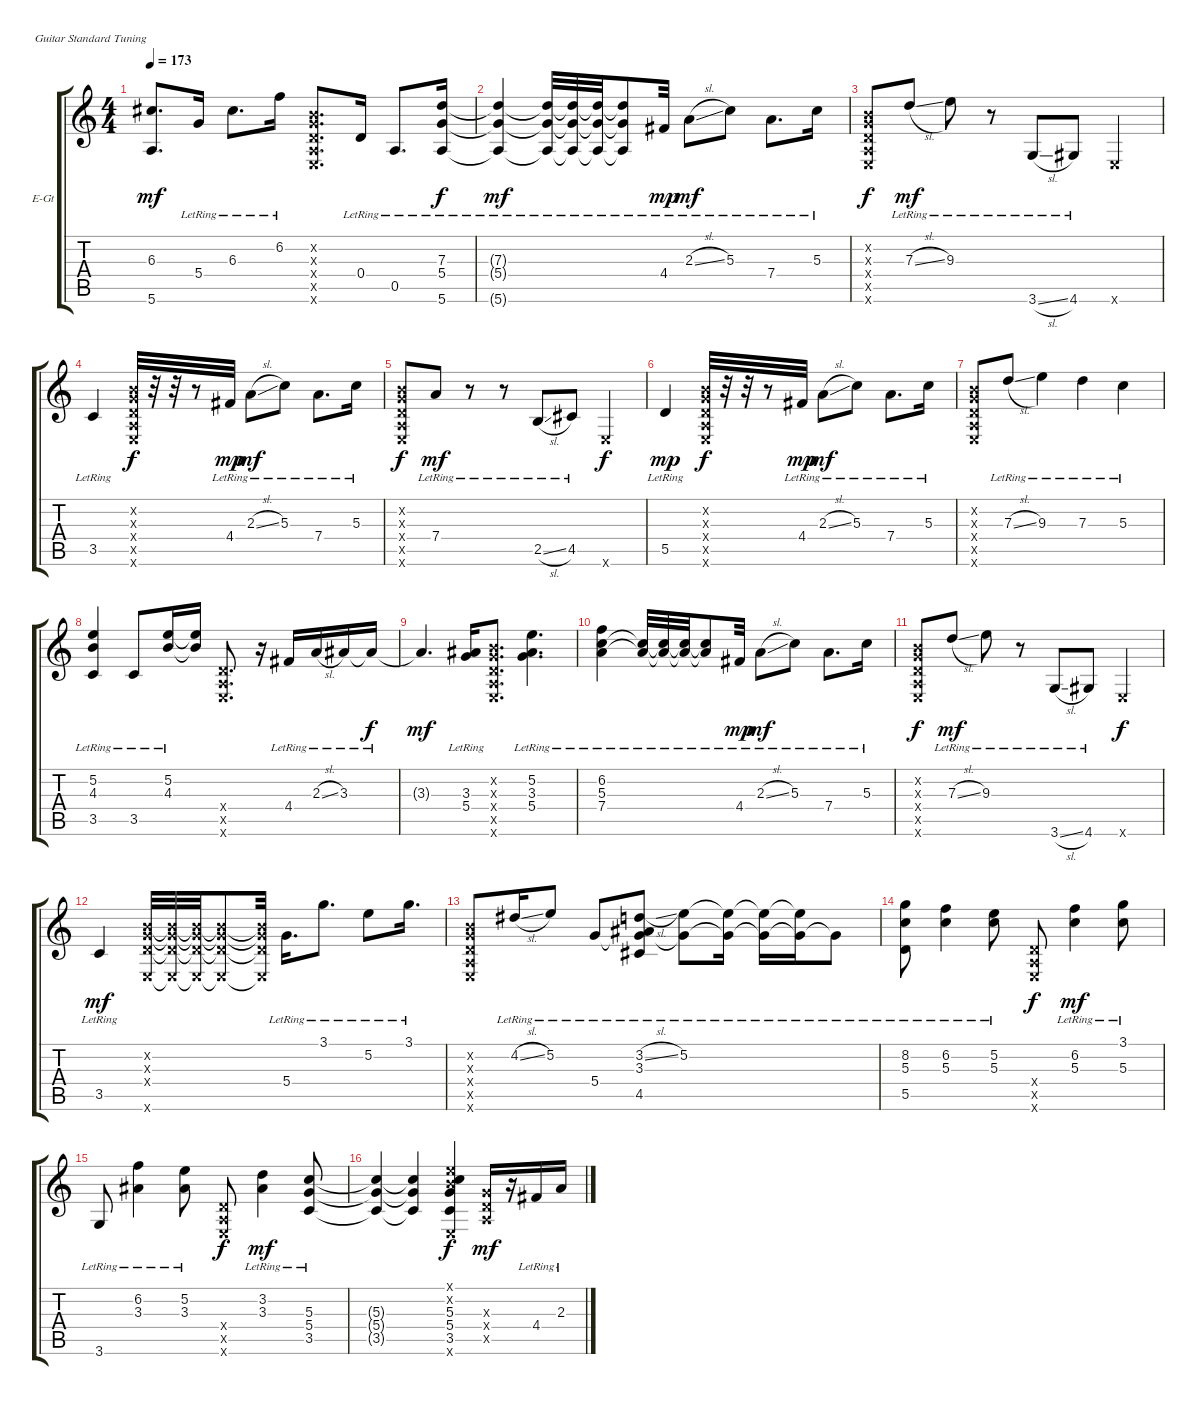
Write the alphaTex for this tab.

\defaultSystemsLayout 4
\bracketExtendMode groupsimilarinstruments
\firstSystemTrackNameOrientation horizontal
\otherSystemsTrackNameOrientation horizontal
\track ("Electric Guitar" "E-Gt") {instrument electricguitarclean}
\staff {score tabs}
\tuning (E4 B3 G3 D3 A2 E2)
\ts (4 4)
\tempo 173
\clef g2
\ks c
(5.6{t} 6.3{t}).8{d dy mf} 5.4{lr}.16 6.3{lr}.8{d} 6.2{lr}.16 (0.6{x} 0.5{x} 0.4{x} 0.3{x} 0.2{x}).8{d} 0.4{lr}.16 0.5{lr}.8{d} (5.6{lr} 5.4{lr} 7.3{lr}).16{dy f} |
(5.6{lr t} 5.4{lr t} 7.3{lr t}).4{dy mf} (5.6{lr t} 5.4{lr t} 7.3{lr t}).32 (5.6{lr t} 5.4{lr t} 7.3{lr t}).32 (5.6{lr t} 5.4{lr t} 7.3{lr t}).32 (5.6{lr t} 5.4{lr t} 7.3{lr t}).8 4.4{lr}.32{dy mp} 2.3{sl lr}.8{dy mf} 5.3{lr}.8 7.4{lr}.8{d} 5.3{lr}.16 |
(0.5{x} 0.4{x} 0.3{x} 0.2{x} 0.6{x}).8{dy f} 7.3{sl lr}.8{dy mf} 9.3{lr}.8 r.8 3.6{sl lr}.8 4.6{lr}.8 0.6{x}.4 |
3.5{lr}.4 (0.6{x} 0.5{x} 0.4{x} 0.2{x} 0.3{x}).32{dy f} r.32 r.32 r.8 4.4{lr}.32{dy mp} 2.3{sl lr}.8{dy mf} 5.3{lr}.8 7.4{lr}.8{d} 5.3{lr}.16 |
(0.5{x} 0.4{x} 0.3{x} 0.2{x} 0.6{x}).8{dy f} 7.4{lr}.8{dy mf} r.8 r.8 2.5{sl lr}.8 4.5{lr}.8 0.6{x}.4{dy f} |
5.5{lr}.4{dy mp} (0.6{x} 0.5{x} 0.4{x} 0.3{x} 0.2{x}).32{dy f} r.32 r.32 r.8 4.4{lr}.32{dy mp} 2.3{sl lr}.8{dy mf} 5.3{lr}.8 7.4{lr}.8{d} 5.3{lr}.16 |
(0.2{x} 0.3{x} 0.4{x} 0.5{x} 0.6{x}).8 7.3{sl lr}.8 9.3{lr}.4 7.3{lr}.4 5.3{lr}.4 |
(3.5{lr} 4.3{lr} 5.2{lr}).4 3.5{lr}.8 (4.3{lr} 5.2{lr}).16 (4.3{t} 5.2{t}).16 (0.5{x} 0.4{x} 0.6{x}).8{d} r.16 4.4{lr}.16 2.3{sl lr}.16 3.3{lr}.16 3.3{lr t}.16{dy f} |
3.3{t}.4{d dy mf} (5.4{lr} 3.3{lr}).16 (0.4{x} 0.5{x} 0.6{x} 0.3{x} 0.2{x}).8{d} (5.4 3.3{lr} 5.2).4{d} |
(7.4{lr} 5.3{lr} 6.2{lr}).4 (7.4{lr t} 5.3{lr t}).32 (7.4{lr t} 5.3{lr t}).32 (7.4{lr t} 5.3{lr t}).32 (7.4{lr t} 5.3{lr t}).8 4.4{lr}.32{dy mp} 2.3{sl lr}.8{dy mf} 5.3{lr}.8 7.4{lr}.8{d} 5.3{lr}.16 |
(0.5{x} 0.4{x} 0.3{x} 0.2{x} 0.6{x}).8{dy f} 7.3{sl lr}.8{dy mf} 9.3{lr}.8 r.8 3.6{sl lr}.8 4.6{lr}.8 0.6{x}.4{dy f} |
3.5{lr}.4{dy mf} (0.6{x} 0.4{x} 0.3{x} 0.2{x}).32 (0.6{x t} 0.4{x t} 0.3{x t} 0.2{x t}).32 (0.6{x t} 0.4{x t} 0.3{x t} 0.2{x t}).32 (0.6{x t} 0.4{x t} 0.3{x t} 0.2{x t}).8 (0.6{x t} 0.4{x t} 0.3{x t} 0.2{x t}).32 5.4{lr}.16{d} 3.1{lr}.8{d} 5.2{lr}.8 3.1{lr}.16{d} |
(0.2{x} 0.3{x} 0.4{x} 0.5{x} 0.6{x}).8 4.2{sl lr}.16 5.2{lr}.8 5.4{lr}.8 (4.5{lr} 3.3{lr} 3.2{sl lr} 5.4{lr t}).8 (5.2{lr} 5.4{lr t}).8 (5.2{lr t} 5.4{lr t}).16 (5.2{t} 5.4{lr t}).16 (5.2{t} 5.4{lr t}).16 5.4{lr t}.8 |
(5.5{lr} 5.3{lr} 8.2{lr}).8 (5.3{lr} 6.2{lr}).4 (5.2{lr} 5.3{lr}).8 (0.4{x} 0.5{x} 0.6{x}).8{dy f} (6.2{lr} 5.3{lr}).4{dy mf} (3.1{lr} 5.3{lr}).8 |
3.6{lr}.8 (6.2{lr} 3.3{lr}).4 (3.3{lr} 5.2{lr}).8 (0.4{x} 0.5{x} 0.6{x}).8{dy f} (3.3{lr} 3.2{lr}).4{dy mf} (5.3{lr} 5.4{lr} 3.5{lr}).8 |
(5.3{t} 5.4{t} 3.5{t}).4 (5.3{t} 5.4{t} 3.5{t}).4 (5.3 5.4 3.5 0.6{x} 0.2{x} 0.1{x}).4{dy f} (0.3{x} 0.4{x} 0.5{x}).16{dy mf} r.16 4.4{lr}.16 2.3{sl lr}.16
